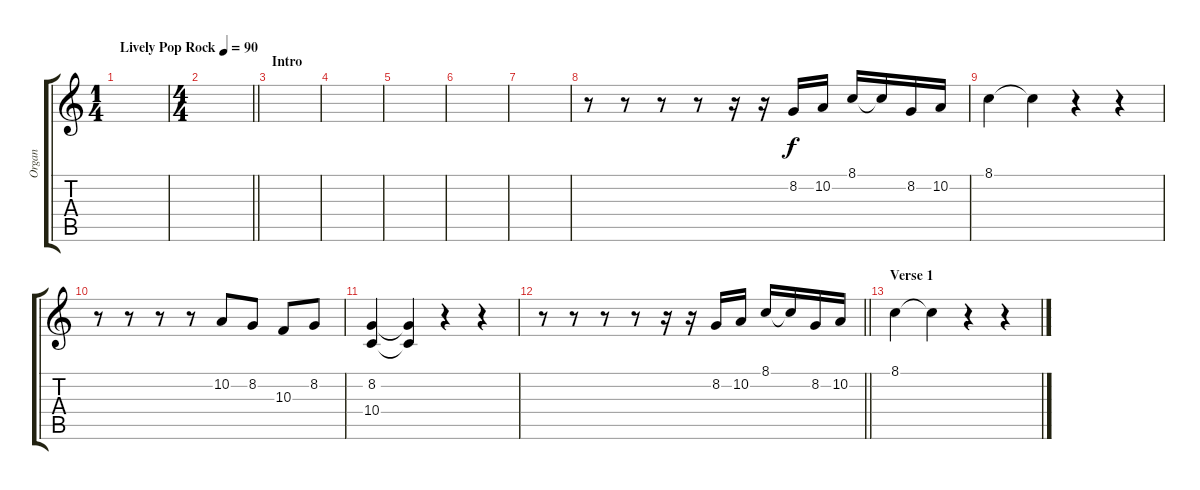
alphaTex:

\track ("Organ" "Organ") {instrument lead2sawtooth}
\staff {score tabs}
\tuning (E4 B3 G3 D3 A2 E2) {hide}
\ts (1 4)
\tempo (90 "Lively Pop Rock")
\clef g2
\ks c
|
\ts (4 4)
\barLineRight lightlight
|
\section ("" "Intro")
|
|
|
|
|
r.8 r.8 r.8 r.8 r.16 r.16 8.2.16 10.2.16 8.1.16 8.1{t}.16 8.2.16 10.2.16 |
8.1.4 8.1{t}.4 r.4 r.4 |
r.8 r.8 r.8 r.8 10.2.8 8.2.8 10.3.8 8.2.8 |
(8.2 10.4).4 (8.2{t} 10.4{t}).4 r.4 r.4 |
\barLineRight lightlight
r.8 r.8 r.8 r.8 r.16 r.16 8.2.16 10.2.16 8.1.16 8.1{t}.16 8.2.16 10.2.16 |
\section ("" "Verse 1")
8.1.4 8.1{t}.4 r.4 r.4
